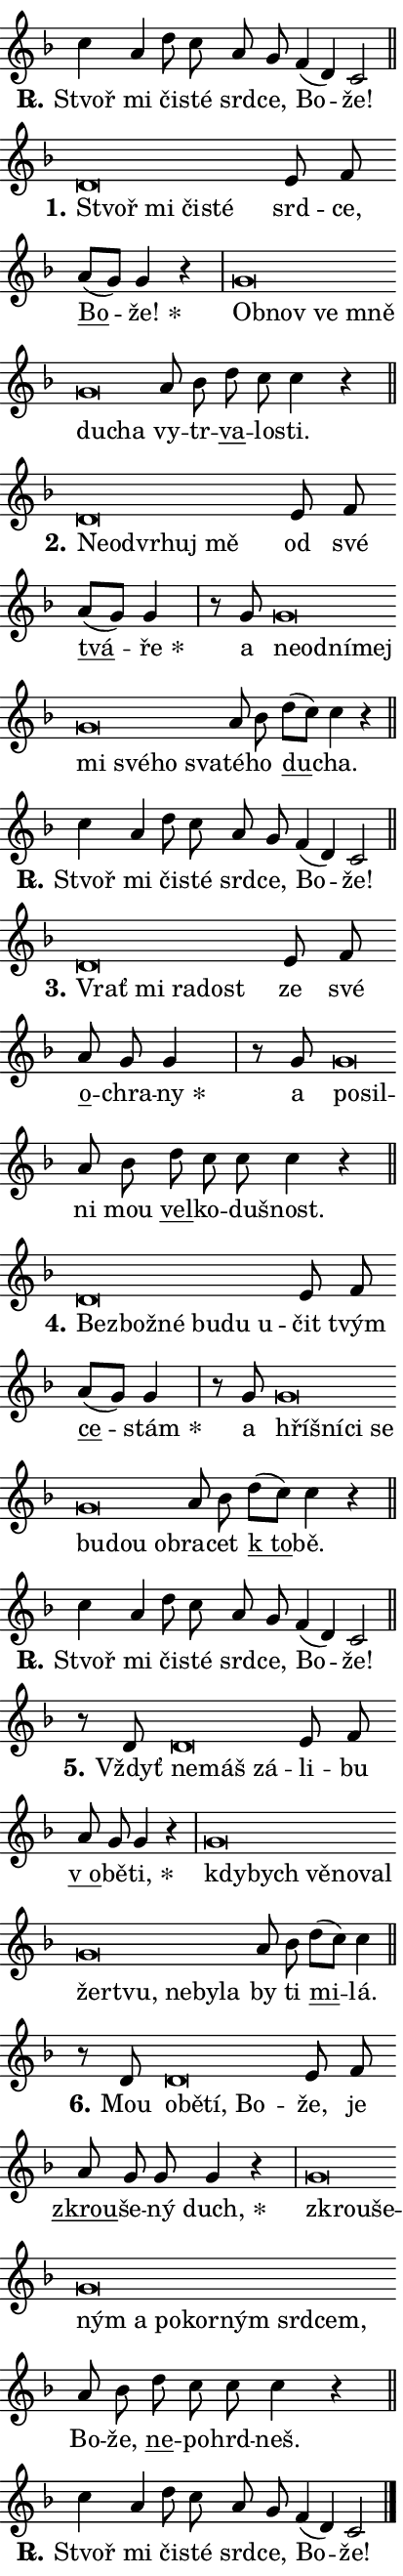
\version "2.24.0"
\header { tagline = "" }
\paper {
  indent = 0\cm
  top-margin = 0\cm
  right-margin = 0.13\cm % to fit lyric hyphens
  bottom-margin = 0\cm
  left-margin = 0\cm
  paper-width = 7\cm
  page-breaking = #ly:one-page-breaking
  system-system-spacing.basic-distance = #11
  score-system-spacing.basic-distance = #11
  ragged-last = ##f
}


%% Author: Thomas Morley
%% https://lists.gnu.org/archive/html/lilypond-user/2020-05/msg00002.html
#(define (line-position grob)
"Returns position of @var[grob} in current system:
   @code{'start}, if at first time-step
   @code{'end}, if at last time-step
   @code{'middle} otherwise
"
  (let* ((col (ly:item-get-column grob))
         (ln (ly:grob-object col 'left-neighbor))
         (rn (ly:grob-object col 'right-neighbor))
         (col-to-check-left (if (ly:grob? ln) ln col))
         (col-to-check-right (if (ly:grob? rn) rn col))
         (break-dir-left
           (and
             (ly:grob-property col-to-check-left 'non-musical #f)
             (ly:item-break-dir col-to-check-left)))
         (break-dir-right
           (and
             (ly:grob-property col-to-check-right 'non-musical #f)
             (ly:item-break-dir col-to-check-right))))
        (cond ((eqv? 1 break-dir-left) 'start)
              ((eqv? -1 break-dir-right) 'end)
              (else 'middle))))

#(define (tranparent-at-line-position vctor)
  (lambda (grob)
  "Relying on @code{line-position} select the relevant enry from @var{vctor}.
Used to determine transparency,"
    (case (line-position grob)
      ((end) (not (vector-ref vctor 0)))
      ((middle) (not (vector-ref vctor 1)))
      ((start) (not (vector-ref vctor 2))))))

noteHeadBreakVisibility =
#(define-music-function (break-visibility)(vector?)
"Makes @code{NoteHead}s transparent relying on @var{break-visibility}"
#{
  \override NoteHead.transparent =
    #(tranparent-at-line-position break-visibility)
#})

#(define delete-ledgers-for-transparent-note-heads
  (lambda (grob)
    "Reads whether a @code{NoteHead} is transparent.
If so this @code{NoteHead} is removed from @code{'note-heads} from
@var{grob}, which is supposed to be @code{LedgerLineSpanner}.
As a result ledgers are not printed for this @code{NoteHead}"
    (let* ((nhds-array (ly:grob-object grob 'note-heads))
           (nhds-list
             (if (ly:grob-array? nhds-array)
                 (ly:grob-array->list nhds-array)
                 '()))
           ;; Relies on the transparent-property being done before
           ;; Staff.LedgerLineSpanner.after-line-breaking is executed.
           ;; This is fragile ...
           (to-keep
             (remove
               (lambda (nhd)
                 (ly:grob-property nhd 'transparent #f))
               nhds-list)))
      ;; TODO find a better method to iterate over grob-arrays, similiar
      ;; to filter/remove etc for lists
      ;; For now rebuilt from scratch
      (set! (ly:grob-object grob 'note-heads)  '())
      (for-each
        (lambda (nhd)
          (ly:pointer-group-interface::add-grob grob 'note-heads nhd))
        to-keep))))

squashNotes = {
  \override NoteHead.X-extent = #'(-0.2 . 0.2)
  \override NoteHead.Y-extent = #'(-0.75 . 0)
  \override NoteHead.stencil =
    #(lambda (grob)
       (let ((pos (ly:grob-property grob 'staff-position)))
         (begin
           (if (< pos -7) (display "ERROR: Lower brevis then expected\n") (display ""))
           (if (<= pos -6) ly:text-interface::print ly:note-head::print))))
}
unSquashNotes = {
  \revert NoteHead.X-extent
  \revert NoteHead.Y-extent
  \revert NoteHead.stencil
}

hideNotes = \noteHeadBreakVisibility #begin-of-line-visible
unHideNotes = \noteHeadBreakVisibility #all-visible

% work-around for resetting accidentals
% https://lilypond.org/doc/v2.23/Documentation/notation/displaying-rhythms#unmetered-music
cadenzaMeasure = {
  \cadenzaOff
  \partial 1024 s1024
  \cadenzaOn
}

#(define-markup-command (accent layout props text) (markup?)
  "Underline accented syllable"
  (interpret-markup layout props
    #{\markup \override #'(offset . 4.3) \underline { #text }#}))

responsum = \markup \concat {
  "R" \hspace #-1.05 \path #0.1 #'((moveto 0 0.07) (lineto 0.9 0.8)) \hspace #0.05 "."
}

spaceSize = #0.6828661417322834 % exact space size for TeX Gyre Schola

\layout {
  \context {
    \Staff
    \remove "Time_signature_engraver"
    \override LedgerLineSpanner.after-line-breaking = #delete-ledgers-for-transparent-note-heads
  }
  \context {
    \Lyrics {
      \override LyricSpace.minimum-distance = \spaceSize
      \override LyricText.font-name = #"TeX Gyre Schola"
      \override LyricText.font-size = 1
      \override StanzaNumber.font-name = #"TeX Gyre Schola Bold"
      \override StanzaNumber.font-size = 1
    }
  }
  \context {
    \Score 
    \override NoteHead.text =
      #(lambda (grob) 
        (let ((pos (ly:grob-property grob 'staff-position)))
          #{\markup {
            \combine
              \halign #-0.55 \raise #(if (= pos -6) 0 0.5) \override #'(thickness . 2) \draw-line #'(3.2 . 0)
              \musicglyph "noteheads.sM1"
          }#}))
  }
}

% magnetic-lyrics.ily
%
%   written by
%     Jean Abou Samra <jean@abou-samra.fr>
%     Werner Lemberg <wl@gnu.org>
%
%   adapted by
%     Jiri Hon <jiri.hon@gmail.com>
%
% Version 2022-Apr-15

% https://www.mail-archive.com/lilypond-user@gnu.org/msg149350.html

#(define (Left_hyphen_pointer_engraver context)
   "Collect syllable-hyphen-syllable occurrences in lyrics and store
them in properties.  This engraver only looks to the left.  For
example, if the lyrics input is @code{foo -- bar}, it does the
following.

@itemize @bullet
@item
Set the @code{text} property of the @code{LyricHyphen} grob between
@q{foo} and @q{bar} to @code{foo}.

@item
Set the @code{left-hyphen} property of the @code{LyricText} grob with
text @q{foo} to the @code{LyricHyphen} grob between @q{foo} and
@q{bar}.
@end itemize

Use this auxiliary engraver in combination with the
@code{lyric-@/text::@/apply-@/magnetic-@/offset!} hook."
   (let ((hyphen #f)
         (text #f))
     (make-engraver
      (acknowledgers
       ((lyric-syllable-interface engraver grob source-engraver)
        (set! text grob)))
      (end-acknowledgers
       ((lyric-hyphen-interface engraver grob source-engraver)
        ;(when (not (grob::has-interface grob 'lyric-space-interface))
          (set! hyphen grob)));)
      ((stop-translation-timestep engraver)
       (when (and text hyphen)
         (ly:grob-set-object! text 'left-hyphen hyphen))
       (set! text #f)
       (set! hyphen #f)))))

#(define (lyric-text::apply-magnetic-offset! grob)
   "If the space between two syllables is less than the value in
property @code{LyricText@/.details@/.squash-threshold}, move the right
syllable to the left so that it gets concatenated with the left
syllable.

Use this function as a hook for
@code{LyricText@/.after-@/line-@/breaking} if the
@code{Left_@/hyphen_@/pointer_@/engraver} is active."
   (let ((hyphen (ly:grob-object grob 'left-hyphen #f)))
     (when hyphen
       (let ((left-text (ly:spanner-bound hyphen LEFT)))
         (when (grob::has-interface left-text 'lyric-syllable-interface)
           (let* ((common (ly:grob-common-refpoint grob left-text X))
                  (this-x-ext (ly:grob-extent grob common X))
                  (left-x-ext
                   (begin
                     ;; Trigger magnetism for left-text.
                     (ly:grob-property left-text 'after-line-breaking)
                     (ly:grob-extent left-text common X)))
                  ;; `delta` is the gap width between two syllables.
                  (delta (- (interval-start this-x-ext)
                            (interval-end left-x-ext)))
                  (details (ly:grob-property grob 'details))
                  (threshold (assoc-get 'squash-threshold details 0.2)))
             (when (< delta threshold)
               (let* (;; We have to manipulate the input text so that
                      ;; ligatures crossing syllable boundaries are not
                      ;; disabled.  For languages based on the Latin
                      ;; script this is essentially a beautification.
                      ;; However, for non-Western scripts it can be a
                      ;; necessity.
                      (lt (ly:grob-property left-text 'text))
                      (rt (ly:grob-property grob 'text))
                      (is-space (grob::has-interface hyphen 'lyric-space-interface))
                      (space (if is-space " " ""))
                      (extra-delta (if is-space spaceSize 0))
                      ;; Append new syllable.
                      (ltrt-space (if (and (string? lt) (string? rt))
                                (string-append lt space rt)
                                (make-concat-markup (list lt space rt))))
                      ;; Right-align `ltrt` to the right side.
                      (ltrt-space-markup (grob-interpret-markup
                               grob
                               (make-translate-markup
                                (cons (interval-length this-x-ext) 0)
                                (make-right-align-markup ltrt-space)))))
                 (begin
                   ;; Don't print `left-text`.
                   (ly:grob-set-property! left-text 'stencil #f)
                   ;; Set text and stencil (which holds all collected
                   ;; syllables so far) and shift it to the left.
                   (ly:grob-set-property! grob 'text ltrt-space)
                   (ly:grob-set-property! grob 'stencil ltrt-space-markup)
                   (ly:grob-translate-axis! grob (- (- delta extra-delta)) X))))))))))


#(define (lyric-hyphen::displace-bounds-first grob)
   ;; Make very sure this callback isn't triggered too early.
   (let ((left (ly:spanner-bound grob LEFT))
         (right (ly:spanner-bound grob RIGHT)))
     (ly:grob-property left 'after-line-breaking)
     (ly:grob-property right 'after-line-breaking)
     (ly:lyric-hyphen::print grob)))

squashThreshold = #0.4

\layout {
  \context {
    \Lyrics
    \consists #Left_hyphen_pointer_engraver
    \override LyricText.after-line-breaking =
      #lyric-text::apply-magnetic-offset!
    \override LyricHyphen.stencil = #lyric-hyphen::displace-bounds-first
    \override LyricText.details.squash-threshold = \squashThreshold
    \override LyricHyphen.minimum-distance = 0
    \override LyricHyphen.minimum-length = \squashThreshold
  }
}

squashText = \override LyricText.details.squash-threshold = 9999
unSquashText = \override LyricText.details.squash-threshold = \squashThreshold

leftText = \override LyricText.self-alignment-X = #LEFT
unLeftText = \revert LyricText.self-alignment-X

starOffset = #(lambda (grob) 
                (let ((x_offset (ly:self-alignment-interface::aligned-on-x-parent grob)))
                  (if (= x_offset 0) 0 (+ x_offset 1.2))))

star = #(define-music-function (syllable)(string?)
"Append star separator at the end of a syllable"
#{
  \once \override LyricText.X-offset = #starOffset
  \lyricmode { \markup {
    #syllable
    \override #'((font-name . "TeX Gyre Schola Bold")) \hspace #0.2 \lower #0.65 \larger "*"
  } }
#})

starAccent = #(define-music-function (syllable)(string?)
"Append star separator at the end of a syllable and make accent"
#{
  \once \override LyricText.X-offset = #starOffset
  \lyricmode { \markup {
    \accent #syllable
    \override #'((font-name . "TeX Gyre Schola Bold")) \hspace #0.2 \lower #0.65 \larger "*"
  } }
#})

breath = #(define-music-function (syllable)(string?)
"Append breathing indicator at the end of a syllable"
#{
  \lyricmode { \markup { #syllable "+" } }
#})

optionalBreath = #(define-music-function (syllable)(string?)
"Append optional breathing indicator at the end of a syllable"
#{
  \lyricmode { \markup { #syllable "(+)" } }
#})


\score {
    <<
        \new Voice = "melody" { \cadenzaOn \key f \major \relative { c''4 a d8 c a g \bar "" f4( d) c2 \cadenzaMeasure \bar "||" \break } }
        \new Lyrics \lyricsto "melody" { \lyricmode { \set stanza = \responsum
Stvoř mi či -- sté srd -- ce, Bo -- že! } }
    >>
    \layout {}
}

\score {
    <<
        \new Voice = "melody" { \cadenzaOn \key f \major \relative { \squashNotes d'\breve*1/16 \hideNotes \breve*1/16 \bar "" \breve*1/16 \breve*1/16 \bar "" \unHideNotes \unSquashNotes e8 f \bar "" a[( g)] g4 r \cadenzaMeasure \bar "|" \squashNotes g\breve*1/16 \hideNotes \breve*1/16 \bar "" \breve*1/16 \bar "" \breve*1/16 \bar "" \breve*1/16 \breve*1/16 \bar "" \unHideNotes \unSquashNotes a8 bes \bar "" d c c4 r \cadenzaMeasure \bar "||" \break } }
        \new Lyrics \lyricsto "melody" { \lyricmode { \set stanza = "1."
\leftText Stvoř \squashText mi či -- sté \unLeftText \unSquashText srd -- ce, \markup \accent Bo -- \star že! \leftText Ob -- \squashText nov ve mně du -- cha \unLeftText \unSquashText vy -- tr -- \markup \accent va -- lo -- sti. } }
    >>
    \layout {}
}

\score {
    <<
        \new Voice = "melody" { \cadenzaOn \key f \major \relative { \squashNotes d'\breve*1/16 \hideNotes \breve*1/16 \bar "" \breve*1/16 \bar "" \breve*1/16 \breve*1/16 \bar "" \unHideNotes \unSquashNotes e8 f \bar "" a[( g)] g4 \cadenzaMeasure \bar "|" r8 g8 \squashNotes g\breve*1/16 \hideNotes \breve*1/16 \bar "" \breve*1/16 \bar "" \breve*1/16 \bar "" \breve*1/16 \bar "" \breve*1/16 \bar "" \breve*1/16 \breve*1/16 \bar "" \unHideNotes \unSquashNotes a8 bes \bar "" d[( c)] c4 r \cadenzaMeasure \bar "||" \break } }
        \new Lyrics \lyricsto "melody" { \lyricmode { \set stanza = "2."
\leftText Ne -- \squashText od -- vr -- huj mě \unLeftText \unSquashText od své \markup \accent tvá -- \star ře a \leftText ne -- \squashText od -- ní -- mej mi své -- ho sva -- \unLeftText \unSquashText té -- ho \markup \accent du -- cha. } }
    >>
    \layout {}
}

\score {
    <<
        \new Voice = "melody" { \cadenzaOn \key f \major \relative { c''4 a d8 c a g \bar "" f4( d) c2 \cadenzaMeasure \bar "||" \break } }
        \new Lyrics \lyricsto "melody" { \lyricmode { \set stanza = \responsum
Stvoř mi či -- sté srd -- ce, Bo -- že! } }
    >>
    \layout {}
}

\score {
    <<
        \new Voice = "melody" { \cadenzaOn \key f \major \relative { \squashNotes d'\breve*1/16 \hideNotes \breve*1/16 \bar "" \breve*1/16 \breve*1/16 \bar "" \unHideNotes \unSquashNotes e8 f \bar "" a g g4 \cadenzaMeasure \bar "|" r8 g8 \squashNotes g\breve*1/16 \hideNotes \breve*1/16 \bar "" \unHideNotes \unSquashNotes a8 bes \bar "" d c c c4 r \cadenzaMeasure \bar "||" \break } }
        \new Lyrics \lyricsto "melody" { \lyricmode { \set stanza = "3."
\leftText Vrať \squashText mi ra -- dost \unLeftText \unSquashText ze své \markup \accent o -- chra -- \star ny a \leftText po -- \squashText sil -- \unLeftText \unSquashText ni mou \markup \accent vel -- ko -- du -- šnost. } }
    >>
    \layout {}
}

\score {
    <<
        \new Voice = "melody" { \cadenzaOn \key f \major \relative { \squashNotes d'\breve*1/16 \hideNotes \breve*1/16 \bar "" \breve*1/16 \bar "" \breve*1/16 \bar "" \breve*1/16 \breve*1/16 \bar "" \unHideNotes \unSquashNotes e8 f \bar "" a[( g)] g4 \cadenzaMeasure \bar "|" r8 g8 \squashNotes g\breve*1/16 \hideNotes \breve*1/16 \bar "" \breve*1/16 \bar "" \breve*1/16 \bar "" \breve*1/16 \bar "" \breve*1/16 \breve*1/16 \bar "" \unHideNotes \unSquashNotes a8 bes \bar "" d[( c)] c4 r \cadenzaMeasure \bar "||" \break } }
        \new Lyrics \lyricsto "melody" { \lyricmode { \set stanza = "4."
\leftText Bez -- \squashText bož -- né bu -- du u -- \unLeftText \unSquashText čit tvým \markup \accent ce -- \star stám a \leftText hří -- \squashText šní -- ci se bu -- dou ob -- \unLeftText \unSquashText ra -- cet \markup \accent "k to" -- bě. } }
    >>
    \layout {}
}

\score {
    <<
        \new Voice = "melody" { \cadenzaOn \key f \major \relative { c''4 a d8 c a g \bar "" f4( d) c2 \cadenzaMeasure \bar "||" \break } }
        \new Lyrics \lyricsto "melody" { \lyricmode { \set stanza = \responsum
Stvoř mi či -- sté srd -- ce, Bo -- že! } }
    >>
    \layout {}
}

\score {
    <<
        \new Voice = "melody" { \cadenzaOn \key f \major \relative { r8 d'8 \squashNotes d\breve*1/16 \hideNotes \breve*1/16 \breve*1/16 \bar "" \unHideNotes \unSquashNotes e8 f \bar "" a g g4 r \cadenzaMeasure \bar "|" \squashNotes g\breve*1/16 \hideNotes \breve*1/16 \bar "" \breve*1/16 \bar "" \breve*1/16 \bar "" \breve*1/16 \bar "" \breve*1/16 \bar "" \breve*1/16 \bar "" \breve*1/16 \bar "" \breve*1/16 \breve*1/16 \bar "" \unHideNotes \unSquashNotes a8 bes \bar "" d[( c)] c4 \cadenzaMeasure \bar "||" \break } }
        \new Lyrics \lyricsto "melody" { \lyricmode { \set stanza = "5."
Vždyť \leftText ne -- \squashText máš zá -- \unLeftText \unSquashText li -- bu \markup \accent "v o" -- bě -- \star ti, \leftText kdy -- \squashText bych vě -- no -- val žer -- tvu, ne -- by -- la \unLeftText \unSquashText by ti \markup \accent mi -- lá. } }
    >>
    \layout {}
}

\score {
    <<
        \new Voice = "melody" { \cadenzaOn \key f \major \relative { r8 d'8 \squashNotes d\breve*1/16 \hideNotes \breve*1/16 \bar "" \breve*1/16 \breve*1/16 \bar "" \unHideNotes \unSquashNotes e8 f \bar "" a g g g4 r \cadenzaMeasure \bar "|" \squashNotes g\breve*1/16 \hideNotes \breve*1/16 \bar "" \breve*1/16 \bar "" \breve*1/16 \bar "" \breve*1/16 \bar "" \breve*1/16 \bar "" \breve*1/16 \bar "" \breve*1/16 \breve*1/16 \bar "" \unHideNotes \unSquashNotes a8 bes \bar "" d c c c4 r \cadenzaMeasure \bar "||" \break } }
        \new Lyrics \lyricsto "melody" { \lyricmode { \set stanza = "6."
Mou \leftText o -- \squashText bě -- tí, Bo -- \unLeftText \unSquashText že, je \markup \accent zkrou -- še -- ný \star duch, \leftText zkrou -- \squashText še -- ným a po -- kor -- ným srd -- cem, \unLeftText \unSquashText Bo -- že, \markup \accent ne -- po -- hrd -- neš. } }
    >>
    \layout {}
}

\score {
    <<
        \new Voice = "melody" { \cadenzaOn \key f \major \relative { c''4 a d8 c a g \bar "" f4( d) c2 \cadenzaMeasure \bar "||" \break } \bar "|." }
        \new Lyrics \lyricsto "melody" { \lyricmode { \set stanza = \responsum
Stvoř mi či -- sté srd -- ce, Bo -- že! } }
    >>
    \layout {}
}
